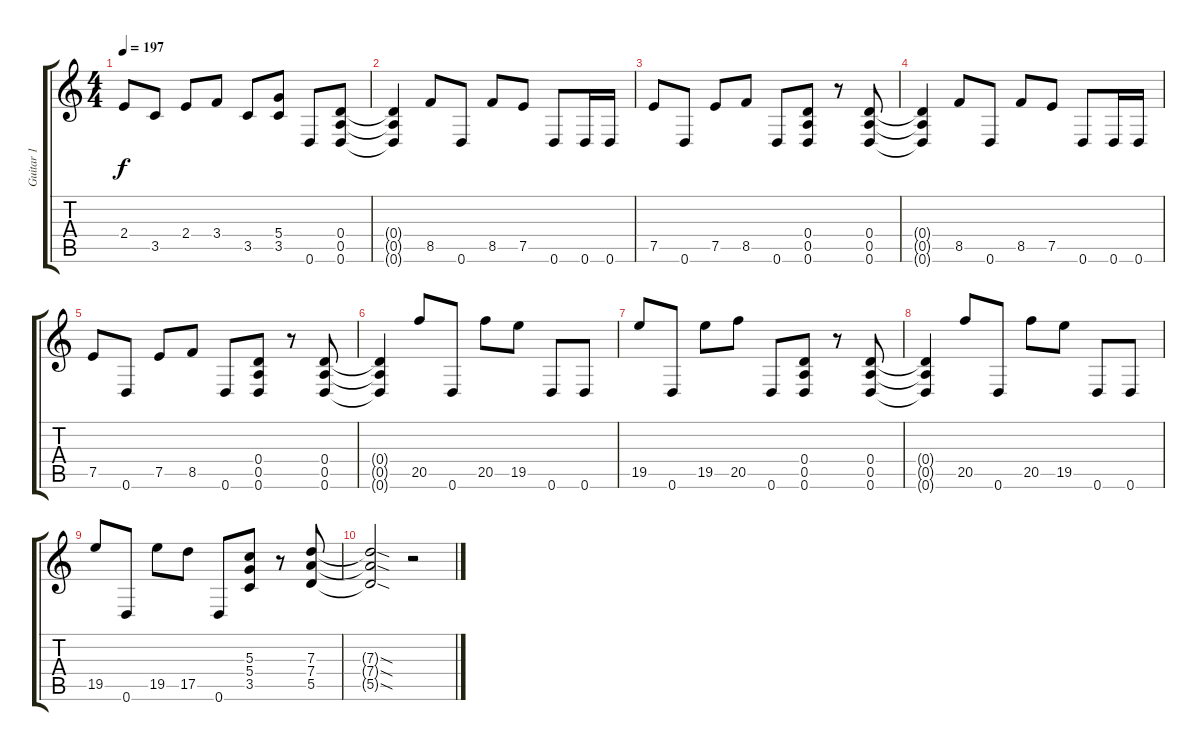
\track ("Guitar 1" "Guitar 1") {instrument distortionguitar}
\staff {score tabs}
\tuning (E4 B3 G3 D3 A2 D2) {hide}
\ts (4 4)
\tempo 197
\clef g2
\ks c
2.4.8{dy f} 3.5.8 2.4.8 3.4.8 3.5.8 (5.4 3.5).8 0.6.8 (0.4 0.5 0.6).8 |
(0.4{t} 0.5{t} 0.6{t}).4 8.5.8 0.6.8 8.5.8 7.5.8 0.6.8 0.6.16 0.6.16 |
7.5.8 0.6.8 7.5.8 8.5.8 0.6.8 (0.4 0.5 0.6).8 r.8 (0.4 0.5 0.6).8 |
(0.4{t} 0.5{t} 0.6{t}).4 8.5.8 0.6.8 8.5.8 7.5.8 0.6.8 0.6.16 0.6.16 |
7.5.8 0.6.8 7.5.8 8.5.8 0.6.8 (0.4 0.5 0.6).8 r.8 (0.4 0.5 0.6).8 |
(0.4{t} 0.5{t} 0.6{t}).4 20.5.8 0.6.8 20.5.8 19.5.8 0.6.8 0.6.8 |
19.5.8 0.6.8 19.5.8 20.5.8 0.6.8 (0.4 0.5 0.6).8 r.8 (0.4 0.5 0.6).8 |
(0.4{t} 0.5{t} 0.6{t}).4 20.5.8 0.6.8 20.5.8 19.5.8 0.6.8 0.6.8 |
19.5.8 0.6.8 19.5.8 17.5.8 0.6.8 (5.3 5.4 3.5).8 r.8 (7.3 7.4 5.5).8 |
(7.3{sod t} 7.4{sod t} 5.5{sod t}).2 r.2
